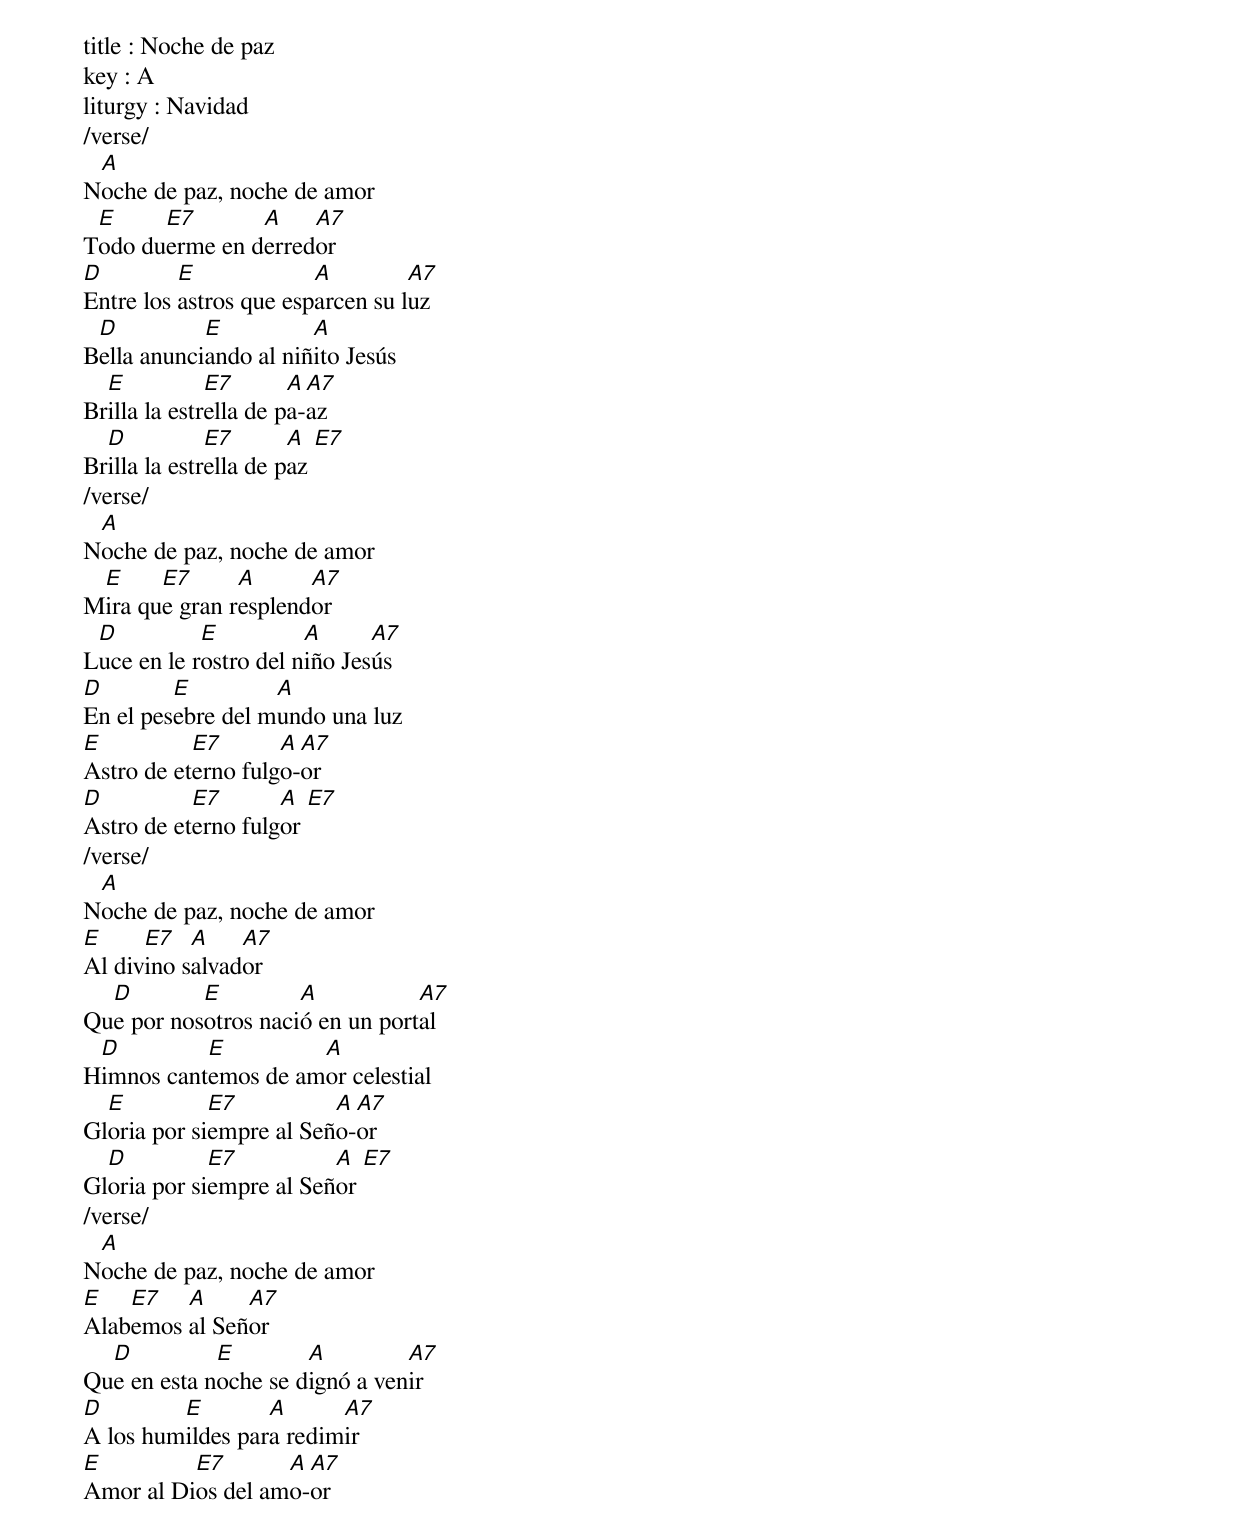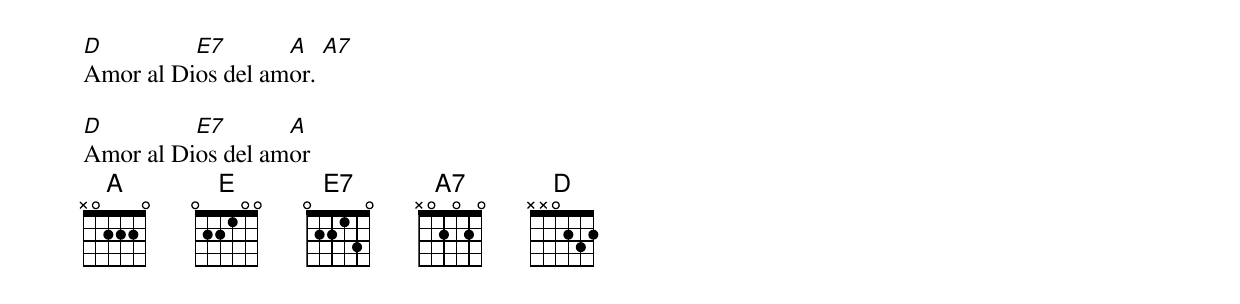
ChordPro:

title : Noche de paz
key : A
liturgy : Navidad
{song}
/verse/
N[A]oche de paz, noche de amor
T[E]odo du[E7]erme en d[A]erred[A7]or
[D]Entre los [E]astros que esp[A]arcen su l[A7]uz
B[D]ella anunci[E]ando al niñ[A]ito Jesús
Br[E]illa la estr[E7]ella de p[A]a-[A7]az
Br[D]illa la estr[E7]ella de p[A]az [E7]
/verse/
N[A]oche de paz, noche de amor
M[E]ira qu[E7]e gran r[A]esplend[A7]or
L[D]uce en le r[E]ostro del n[A]iño Jes[A7]ús
[D]En el pes[E]ebre del m[A]undo una luz
[E]Astro de et[E7]erno fulg[A]o-[A7]or
[D]Astro de et[E7]erno fulg[A]or [E7]
/verse/
N[A]oche de paz, noche de amor
[E]Al div[E7]ino s[A]alvad[A7]or
Qu[D]e por nos[E]otros naci[A]ó en un port[A7]al
H[D]imnos cant[E]emos de am[A]or celestial
Gl[E]oria por si[E7]empre al Señ[A]o-[A7]or
Gl[D]oria por si[E7]empre al Señ[A]or [E7]
/verse/
N[A]oche de paz, noche de amor
[E]Alab[E7]emos [A]al Señ[A7]or
Qu[D]e en esta n[E]oche se d[A]ignó a ven[A7]ir
[D]A los hum[E]ildes par[A]a redim[A7]ir
[E]Amor al Di[E7]os del am[A]o-[A7]or
[D]Amor al Di[E7]os del am[A]or. [A7]

[D]Amor al Di[E7]os del am[A]or
